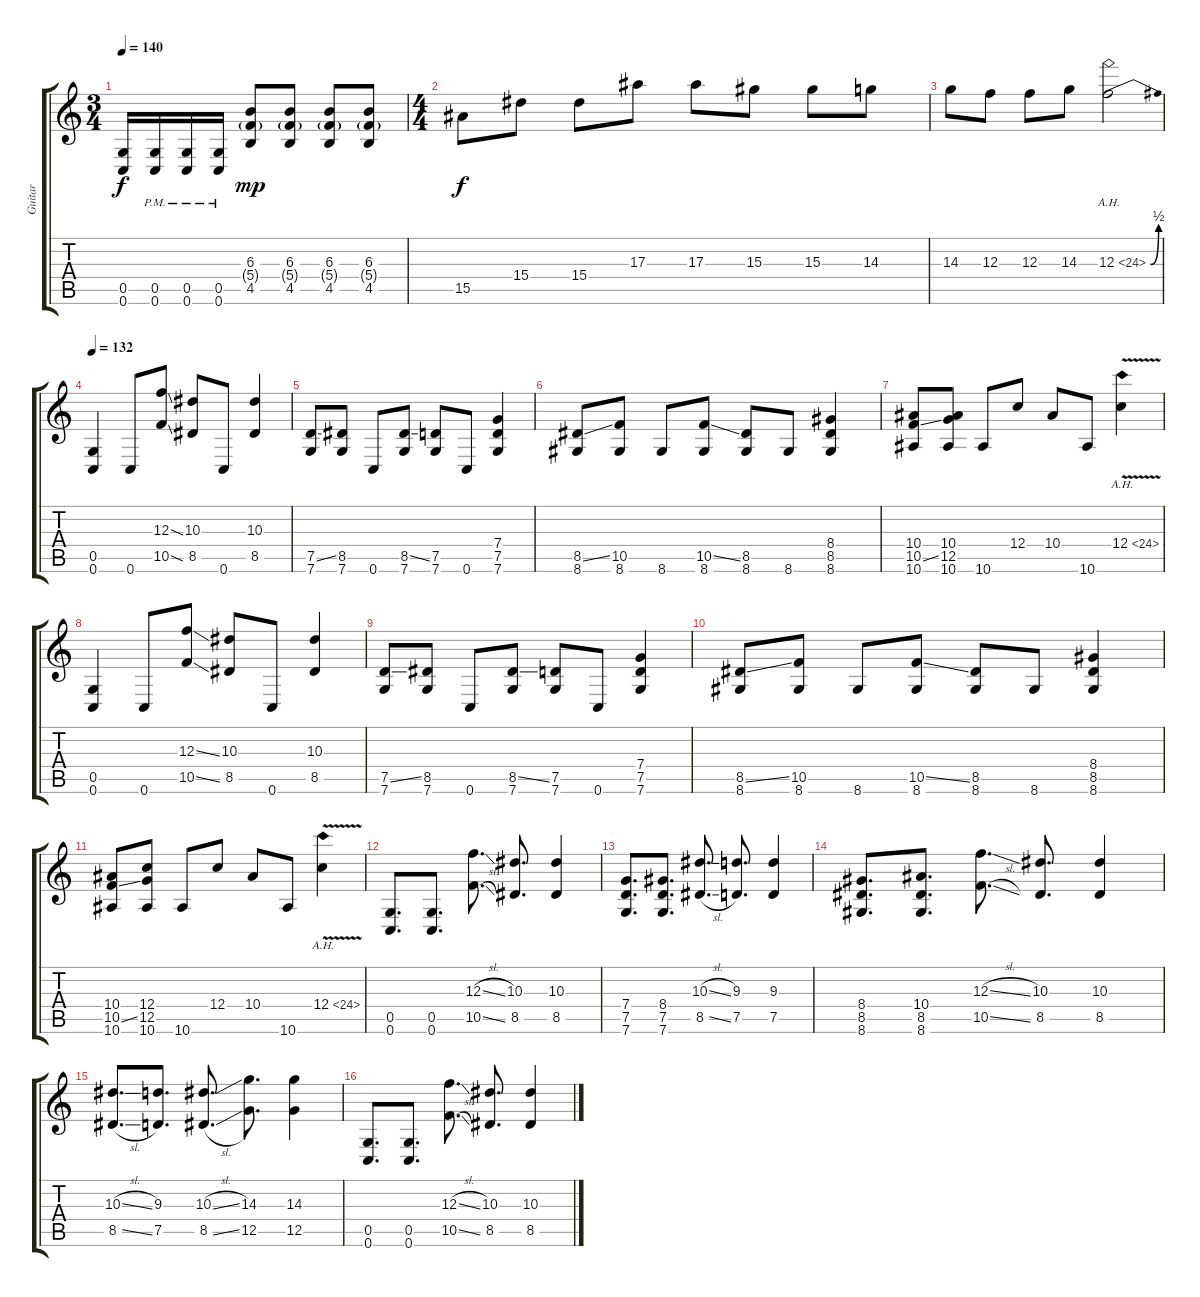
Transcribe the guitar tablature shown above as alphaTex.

\track ("Guitar" "Guitar") {instrument distortionguitar}
\staff {score tabs}
\tuning (D4 A3 F3 C3 G2 C2) {hide}
\ts (3 4)
\tempo 140
\clef g2
\ks c
(0.5{t} 0.6{t}).16{dy f} (0.5{pm} 0.6{pm}).16 (0.5{pm} 0.6{pm}).16 (0.5{pm} 0.6{pm}).16 (6.3 5.4{g} 4.5).8{dy mp} (6.3 5.4{g} 4.5).8 (6.3 5.4{g} 4.5).8 (6.3 5.4{g} 4.5).8 |
\ts (4 4)
15.5.8{dy f} 15.4.8 15.4.8 17.3.8 17.3.8 15.3.8 15.3.8 14.3.8 |
14.3.8 12.3.8 12.3.8 14.3.8 12.3{be (bend 0 0 60 2) ah 12}.2{instrument guitarharmonics} |
\tempo 132
(0.5 0.6).4{instrument distortionguitar} 0.6.8 (12.3{ss} 10.5{ss}).8 (10.3 8.5).8 0.6.8 (10.3 8.5).4 |
(7.5{ss} 7.6).8 (8.5 7.6).8 0.6.8 (8.5{ss} 7.6).8 (7.5 7.6).8 0.6.8 (7.4 7.5 7.6).4 |
(8.5{ss} 8.6).8 (10.5 8.6).8 8.6.8 (10.5{ss} 8.6).8 (8.5 8.6).8 8.6.8 (8.4 8.5 8.6).4 |
(10.4 10.5{ss} 10.6).8 (10.4 12.5 10.6).8 10.6.8 12.4.8 10.4.8 10.6.8 12.4{ah 12 v}.4{instrument guitarharmonics} |
(0.5 0.6).4{instrument distortionguitar} 0.6.8 (12.3{ss} 10.5{ss}).8 (10.3 8.5).8 0.6.8 (10.3 8.5).4 |
(7.5{ss} 7.6).8 (8.5 7.6).8 0.6.8 (8.5{ss} 7.6).8 (7.5 7.6).8 0.6.8 (7.4 7.5 7.6).4 |
(8.5{ss} 8.6).8 (10.5 8.6).8 8.6.8 (10.5{ss} 8.6).8 (8.5 8.6).8 8.6.8 (8.4 8.5 8.6).4 |
(10.4 10.5{ss} 10.6).8 (12.4 12.5 10.6).8 10.6.8 12.4.8 10.4.8 10.6.8 12.4{ah 12 v}.4{instrument guitarharmonics} |
(0.5 0.6).8{d instrument distortionguitar} (0.5 0.6).8{d} (12.3{sl} 10.5{sl}).8{d} (10.3 8.5).8{d} (10.3 8.5).4 |
(7.4 7.5 7.6).8{d instrument distortionguitar} (8.4 7.5 7.6).8{d} (10.3{sl} 8.5{sl}).8{d} (9.3 7.5).8{d} (9.3 7.5).4 |
(8.4 8.5 8.6).8{d instrument distortionguitar} (10.4 8.5 8.6).8{d} (12.3{sl} 10.5{sl}).8{d} (10.3 8.5).8{d} (10.3 8.5).4 |
(10.3{sl} 8.5{sl}).8{d} (9.3 7.5).8{d} (10.3{sl} 8.5{sl}).8{d} (14.3 12.5).8{d} (14.3 12.5).4 |
(0.5 0.6).8{d instrument distortionguitar} (0.5 0.6).8{d} (12.3{sl} 10.5{sl}).8{d} (10.3 8.5).8{d} (10.3 8.5).4
